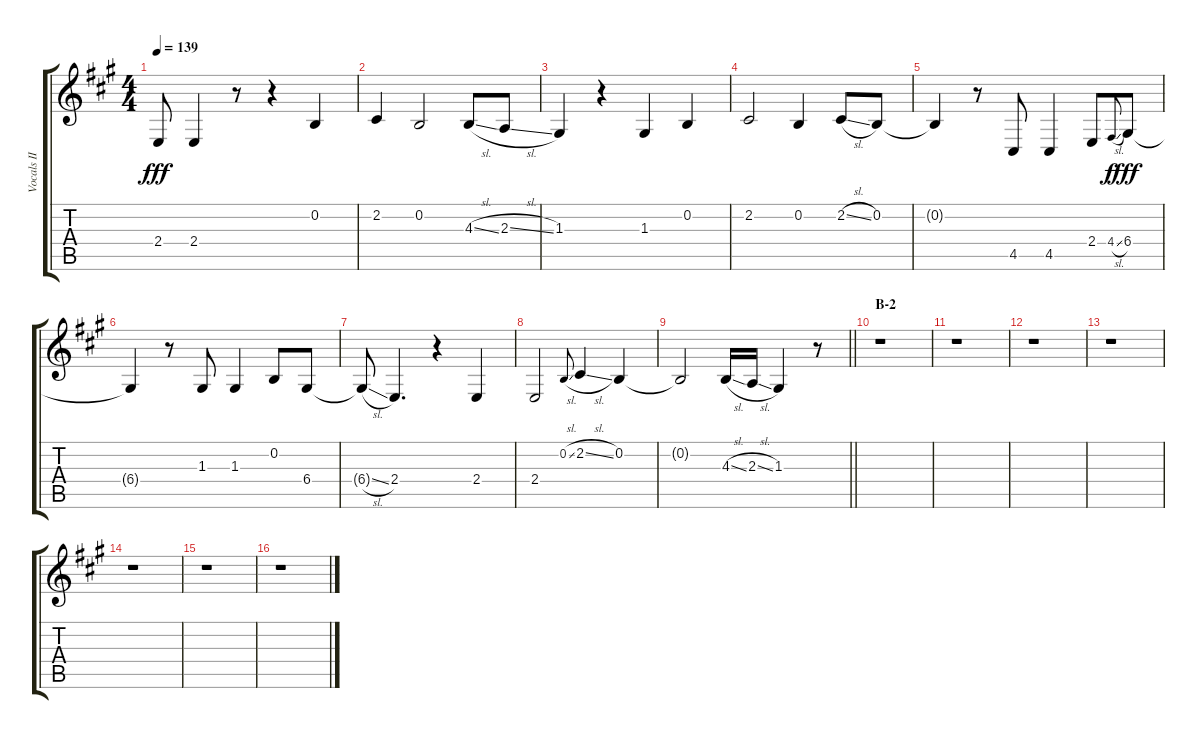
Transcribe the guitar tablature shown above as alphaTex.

\track ("Vocals II" "Vocals II") {instrument voiceoohs}
\staff {score tabs}
\tuning (E4 B3 G3 D3 A2 E2) {hide}
\ts (4 4)
\tempo 139
\clef g2
\ks a
2.4.8{dy fff} 2.4.4 r.8 r.4 0.2.4 |
2.2.4 0.2.2 4.3{sl}.8 2.3{sl}.8 |
1.3.4 r.4 1.3.4 0.2.4 |
2.2.2 0.2.4 2.2{sl}.8 0.2.8 |
0.2{t}.4 r.8 4.5.8 4.5.4 2.4.8 4.4{sl}.8{gr onbeat dy f} 6.4.8{dy fff} |
6.4{t}.4 r.8 1.3.8 1.3.4 0.2.8 6.4.8 |
6.4{sl t}.8 2.4.4{d} r.4 2.4.4 |
2.4.2 0.2{sl}.8{gr onbeat} 2.2{sl}.4 0.2.4 |
\barLineRight lightlight
0.2{t}.2 4.3{sl}.16 2.3{sl}.16 1.3.4 r.8 |
\section ("" "B-2")
r.1 |
r.1 |
r.1 |
r.1 |
r.1 |
r.1 |
r.1
